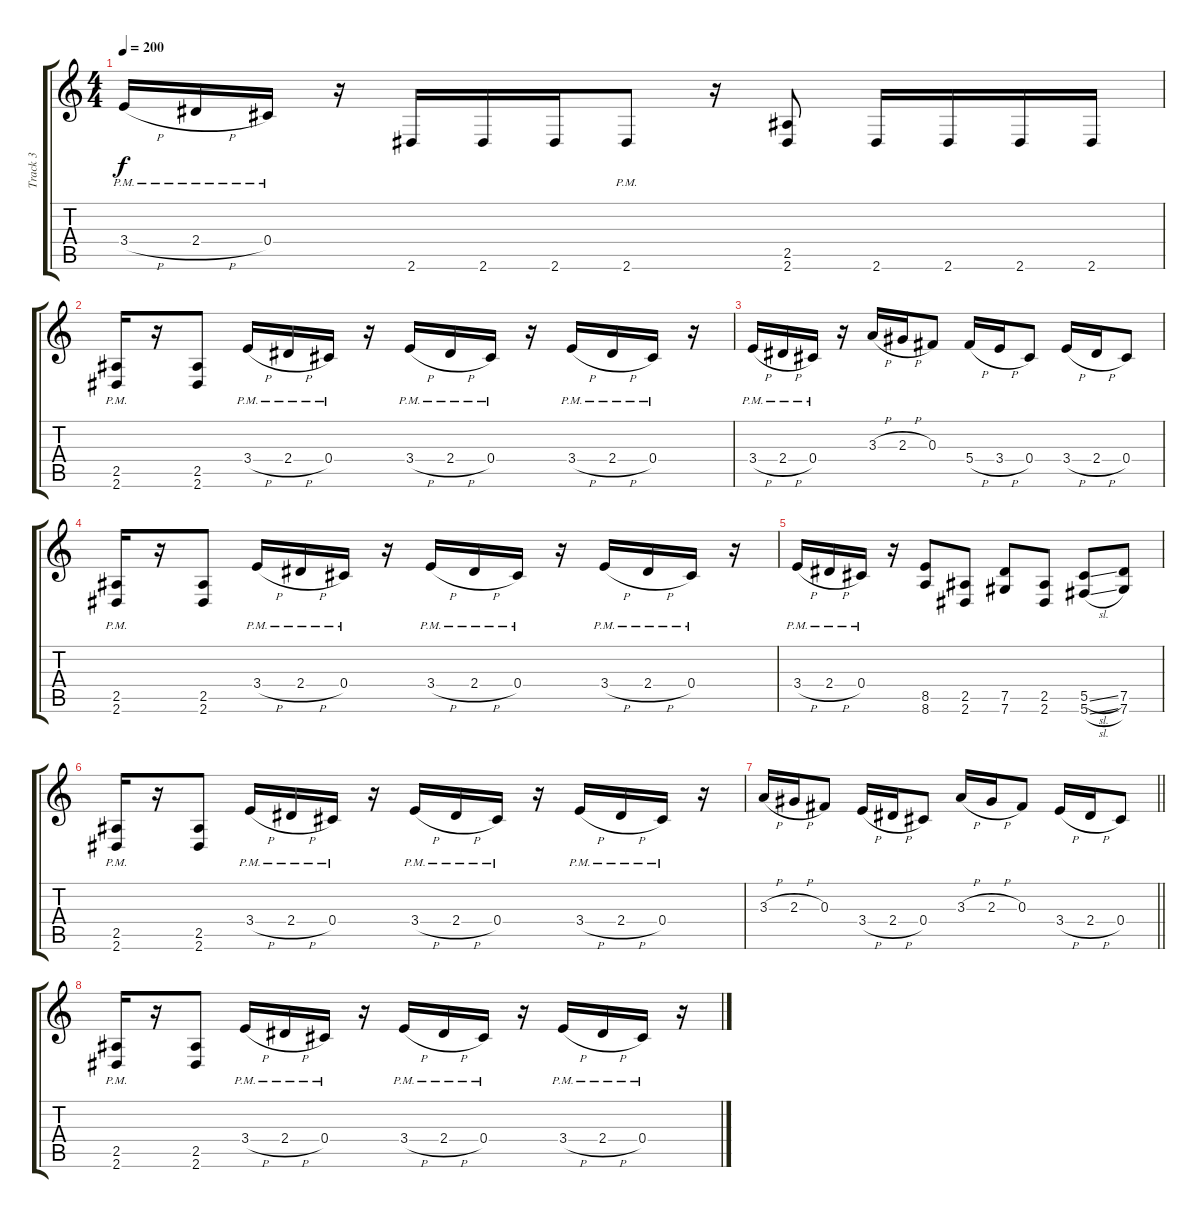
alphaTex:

\track ("Track 3" "Track 3") {instrument distortionguitar}
\staff {score tabs}
\tuning (Eb4 Bb3 Gb3 Db3 Ab2 Db2) {hide}
\ts (4 4)
\tempo 200
\clef g2
\ks c
3.4{h pm}.16{dy f} 2.4{h pm}.16 0.4{pm}.16 r.16 2.6.16 2.6.16 2.6.16 2.6{pm}.8 r.16 (2.5 2.6).8 2.6.16 2.6.16 2.6.16 2.6.16 |
(2.5{pm} 2.6{pm}).16 r.16 (2.5 2.6).8 3.4{h pm}.16 2.4{h pm}.16 0.4{pm}.16 r.16 3.4{h pm}.16 2.4{h pm}.16 0.4{pm}.16 r.16 3.4{h pm}.16 2.4{h pm}.16 0.4{pm}.16 r.16 |
3.4{h pm}.16 2.4{h pm}.16 0.4{pm}.16 r.16 3.3{h}.16 2.3{h}.16 0.3.8 5.4{h}.16 3.4{h}.16 0.4.8 3.4{h}.16 2.4{h}.16 0.4.8 |
(2.5{pm} 2.6{pm}).16 r.16 (2.5 2.6).8 3.4{h pm}.16 2.4{h pm}.16 0.4{pm}.16 r.16 3.4{h pm}.16 2.4{h pm}.16 0.4{pm}.16 r.16 3.4{h pm}.16 2.4{h pm}.16 0.4{pm}.16 r.16 |
3.4{h pm}.16 2.4{h pm}.16 0.4{pm}.16 r.16 (8.5 8.6).8 (2.5 2.6).8 (7.5 7.6).8 (2.5 2.6).8 (5.5{sl} 5.6{sl}).8 (7.5 7.6).8 |
(2.5{pm} 2.6{pm}).16 r.16 (2.5 2.6).8 3.4{h pm}.16 2.4{h pm}.16 0.4{pm}.16 r.16 3.4{h pm}.16 2.4{h pm}.16 0.4{pm}.16 r.16 3.4{h pm}.16 2.4{h pm}.16 0.4{pm}.16 r.16 |
\barLineRight lightlight
3.3{h}.16 2.3{h}.16 0.3.8 3.4{h}.16 2.4{h}.16 0.4.8 3.3{h}.16 2.3{h}.16 0.3.8 3.4{h}.16 2.4{h}.16 0.4.8 |
(2.5{pm} 2.6{pm}).16 r.16 (2.5 2.6).8 3.4{h pm}.16 2.4{h pm}.16 0.4{pm}.16 r.16 3.4{h pm}.16 2.4{h pm}.16 0.4{pm}.16 r.16 3.4{h pm}.16 2.4{h pm}.16 0.4{pm}.16 r.16
